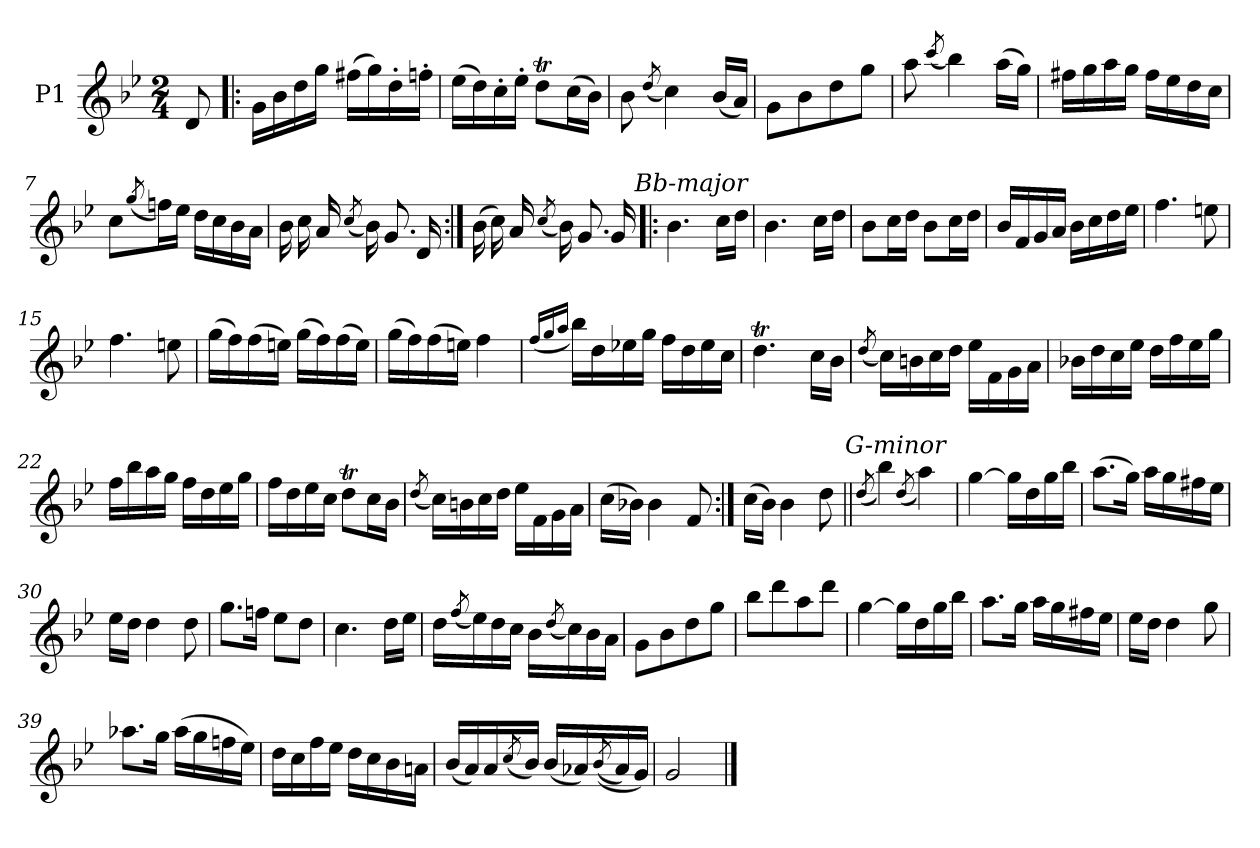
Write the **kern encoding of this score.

**kern
*part1
*staff1
*I"P1
*clefG2
*k[b-e-]
*g:
*M2/4
=
8d
=1!|:
16gLL
16b-
16dd
16ggJJ
(16ff#XLL
16gg)
16dd'
16ffn'JJ
=2
(16ee-LL
16dd)
16cc'
16ee-'JJ
8ddtL
(16ccL
16b-JJ)
=3
8b-
(8qdd/
4cc)
(16b-LL
16aJJ)
=4
8gL
8b-
8dd
8ggJ
=5
8aa
(8qccc/
4bb-)
(16aaLL
16ggJJ)
=6
16ff#XLL
16gg
16aa
16ggJJ
16ff#LL
16ee-
16dd
16ccJJ
=7
8ccL
(8qgg/
16ffnL)
16ee-JJ
16ddLL
16cc
16b-
16aJJ
=8
16b-
16cc
16a
(8qcc/
16b-)
8.g
16d
=9:|!
(16b-
16cc)
16a
(8qcc/
16b-)
8.g
16g
!LO:TX:a:i:t=Bb-major
=10!|:
4.b-
16ccLL
16ddJJ
=11
4.b-
16ccLL
16ddJJ
=12
8b-L
16ccL
16ddJJ
8b-L
16ccL
16ddJJ
=13
16b-LL
16f
16g
16aJJ
16b-LL
16cc
16dd
16ee-JJ
=14
4.ff
8een
=15
4.ff
8een
=16
(16ggLL
16ff)
(16ff
16eenJJ)
(16ggLL
16ff)
(16ff
16eeJJ)
=17
(16ggLL
16ff)
(16ff
16eenJJ)
4ff
=18
(16qqff/LL
16qqgg/
16qqaa/JJ
16bb-LL)
16dd
16ee-X
16ggJJ
16ffLL
16dd
16ee-
16ccJJ
=19
4.ddt
16ccLL
16b-JJ
=20
(8qdd/
16ccLL)
16bn
16cc
16ddJJ
16ee-LL
16f
16g
16aJJ
=21
16b-XLL
16dd
16cc
16ee-JJ
16ddLL
16ff
16ee-
16ggJJ
=22
16ffLL
16bb-
16aa
16ggJJ
16ffLL
16dd
16ee-
16ggJJ
=23
16ffLL
16dd
16ee-
16ccJJ
8ddtL
16ccL
16b-JJ
=24
(8qdd/
16ccLL)
16bn
16cc
16ddJJ
16ee-LL
16f
16g
16aJJ
=25
(16ccLL
16b-XJJ)
4b-
8f
=26:|!
(16ccLL
16b-JJ)
4b-
8dd
!LO:TX:a:i:t=G-minor
=27||
(8qdd/
4bb-)
(8qdd/
4aa)
=28
[4gg
16ggLL]
16dd
16gg
16bb-JJ
=29
(8.aaL
16ggJk)
16aaLL
16gg
16ff#X
16ee-JJ
=30
16ee-LL
16ddJJ
4dd
8dd
=31
8.ggL
16ffnJk
8ee-L
8ddJ
=32
4.cc
16ddLL
16ee-JJ
=33
16ddLL
(8qff/
16ee-)
16dd
16ccJJ
16b-LL
(8qdd/
16cc)
16b-
16aJJ
=34
8gL
8b-
8dd
8ggJ
=35
8bb-L
8ddd
8aa
8dddJ
=36
[4gg
16ggLL]
16dd
16gg
16bb-JJ
=37
8.aaL
16ggJk
16aaLL
16gg
16ff#X
16ee-JJ
=38
16ee-LL
16ddJJ
4dd
8gg
=39
8.aa-XL
16ggJk
(16aa-LL
16gg
16ffn
16ee-JJ)
=40
16ddLL
16cc
16ff
16ee-JJ
16ddLL
16cc
16b-
16anJJ
=41
(16b-LL
16a)
16a
(8qcc/
16b-JJ)
(16b-LL
16a-X)
((8qb-/
16a-)
16gJJ)
=42
2g
==
*-
